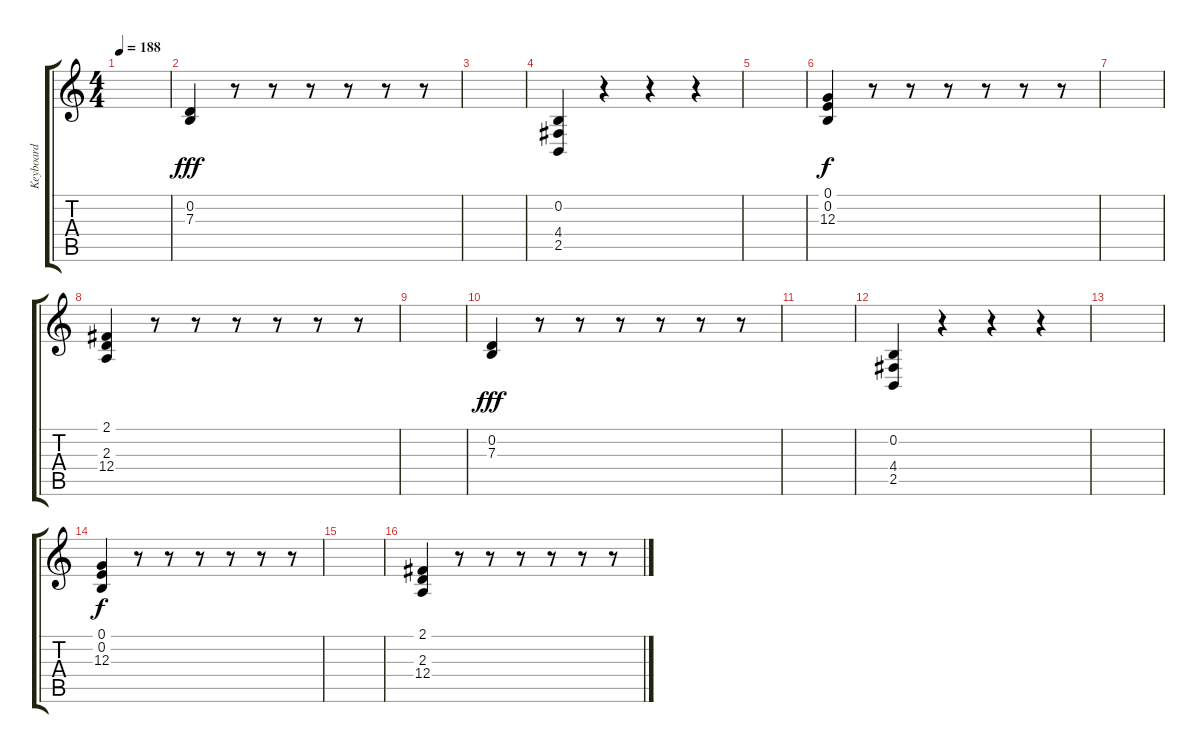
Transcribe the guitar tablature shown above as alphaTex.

\track ("Keyboard" "Keyboard") {instrument lead2sawtooth}
\staff {score tabs}
\tuning (E4 B3 G3 D3 A2 E2) {hide}
\ts (4 4)
\tempo 188
\clef g2
\ks c
|
(0.2 7.3).4{dy fff} r.8 r.8 r.8 r.8 r.8 r.8 |
|
(0.2 4.4 2.5).4 r.4 r.4 r.4 |
|
(0.1 0.2 12.3).4{dy f volume 11 instrument churchorgan} r.8 r.8 r.8 r.8 r.8 r.8 |
|
(2.1 2.3 12.4).4 r.8 r.8 r.8 r.8 r.8 r.8 |
|
(0.2 7.3).4{dy fff} r.8 r.8 r.8 r.8 r.8 r.8 |
|
(0.2 4.4 2.5).4 r.4 r.4 r.4 |
|
(0.1 0.2 12.3).4{dy f volume 12 instrument churchorgan} r.8 r.8 r.8 r.8 r.8 r.8 |
|
(2.1 2.3 12.4).4 r.8 r.8 r.8 r.8 r.8 r.8
